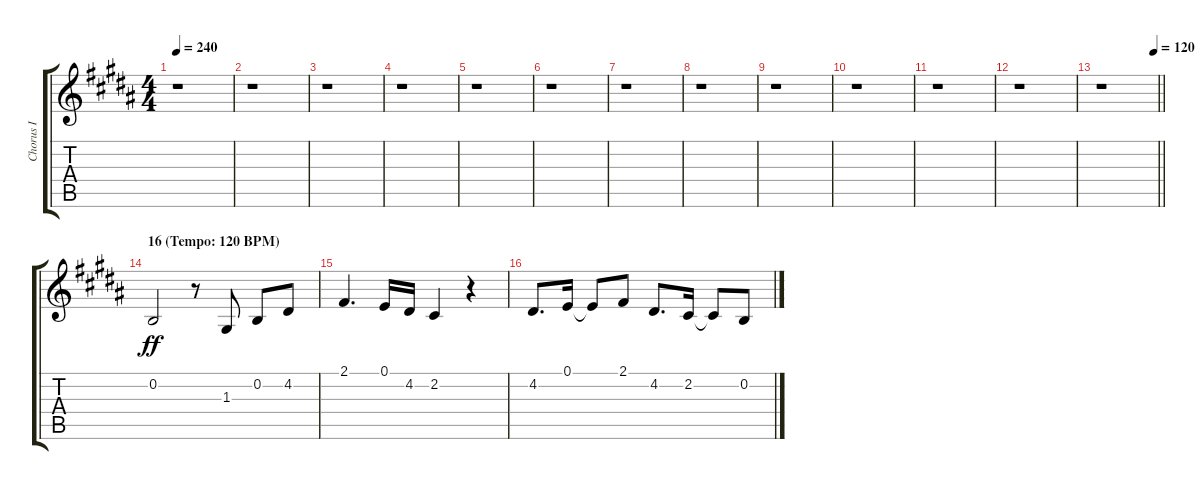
\track ("Chorus I" "Chorus I") {instrument voiceoohs}
\staff {score tabs}
\tuning (E4 B3 G3 D3 A2 E2) {hide}
\ts (4 4)
\tempo 240
\clef g2
\ks b
r.1{dy ff} |
r.1 |
r.1 |
r.1 |
r.1 |
r.1 |
r.1 |
r.1 |
r.1 |
r.1 |
r.1 |
r.1 |
\tempo (120 0.9375)
\barLineRight lightlight
r.1 |
\section ("" "16 (Tempo: 120 BPM)")
0.2.2 r.8 1.3.8 0.2.8 4.2.8 |
2.1.4{d} 0.1.16 4.2.16 2.2.4 r.4 |
4.2.8{d} 0.1.16 0.1{t}.8 2.1.8 4.2.8{d} 2.2.16 2.2{t}.8 0.2.8
